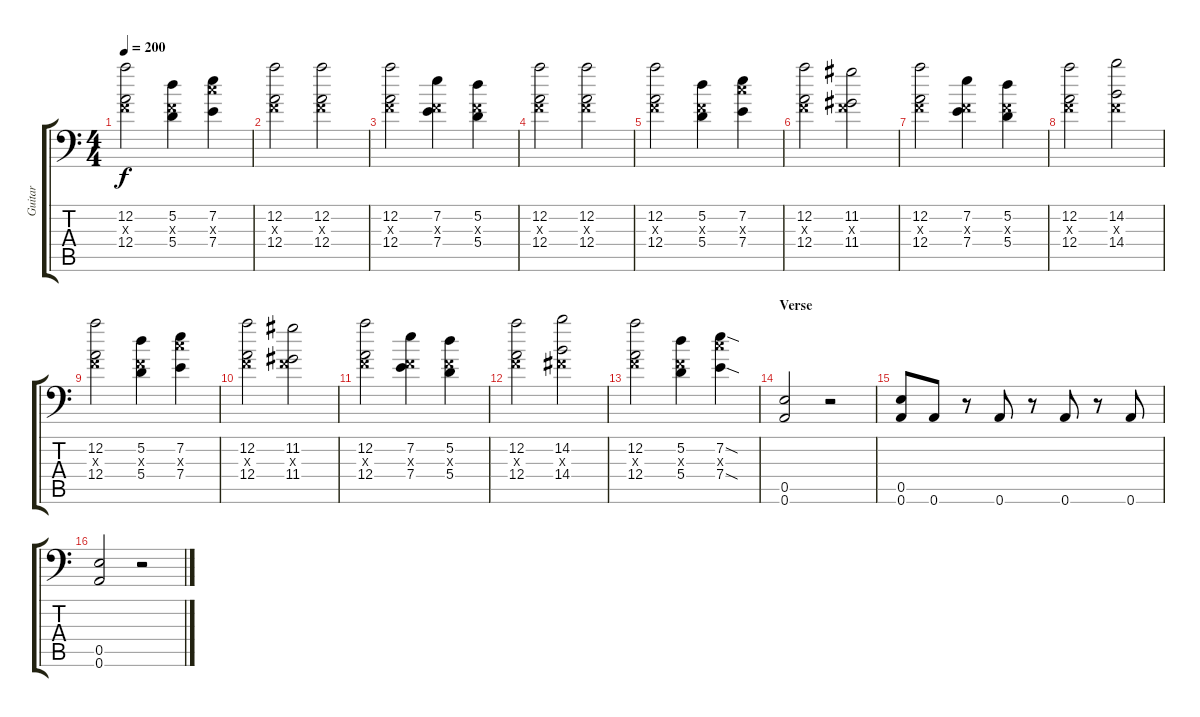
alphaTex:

\track ("Guitar" "Guitar") {instrument distortionguitar}
\staff {score tabs}
\tuning (D4 A3 F3 A2 E2 A1) {hide}
\ts (4 4)
\tempo 200
\clef f4
\ks c
(12.2 0.3{x} 12.4).2{dy f} (5.2 0.3{x} 5.4).4 (7.2 7.3{x} 7.4).4 |
(12.2 0.3{x} 12.4).2 (12.2 0.3{x} 12.4).2 |
(12.2 0.3{x} 12.4).2 (7.2 0.3{x} 7.4).4 (5.2 0.3{x} 5.4).4 |
(12.2 0.3{x} 12.4).2 (12.2 0.3{x} 12.4).2 |
(12.2 0.3{x} 12.4).2 (5.2 0.3{x} 5.4).4 (7.2 7.3{x} 7.4).4 |
(12.2 0.3{x} 12.4).2 (11.2 0.3{x} 11.4).2 |
(12.2 0.3{x} 12.4).2 (7.2 0.3{x} 7.4).4 (5.2 0.3{x} 5.4).4 |
(12.2 0.3{x} 12.4).2 (14.2 0.3{x} 14.4).2 |
(12.2 0.3{x} 12.4).2 (5.2 0.3{x} 5.4).4 (7.2 7.3{x} 7.4).4 |
(12.2 0.3{x} 12.4).2 (11.2 0.3{x} 11.4).2 |
(12.2 0.3{x} 12.4).2 (7.2 0.3{x} 7.4).4 (5.2 0.3{x} 5.4).4 |
(12.2 0.3{x} 12.4).2 (14.2 1.3{x} 14.4).2 |
(12.2 0.3{x} 12.4).2 (5.2 0.3{x} 5.4).4 (7.2{sod} 7.3{x} 7.4{sod}).4 |
\section ("" "Verse")
(0.5 0.6).2{volume 14} r.2 |
(0.5 0.6).8 0.6.8 r.8 0.6.8 r.8 0.6.8 r.8 0.6.8 |
(0.5 0.6).2 r.2
